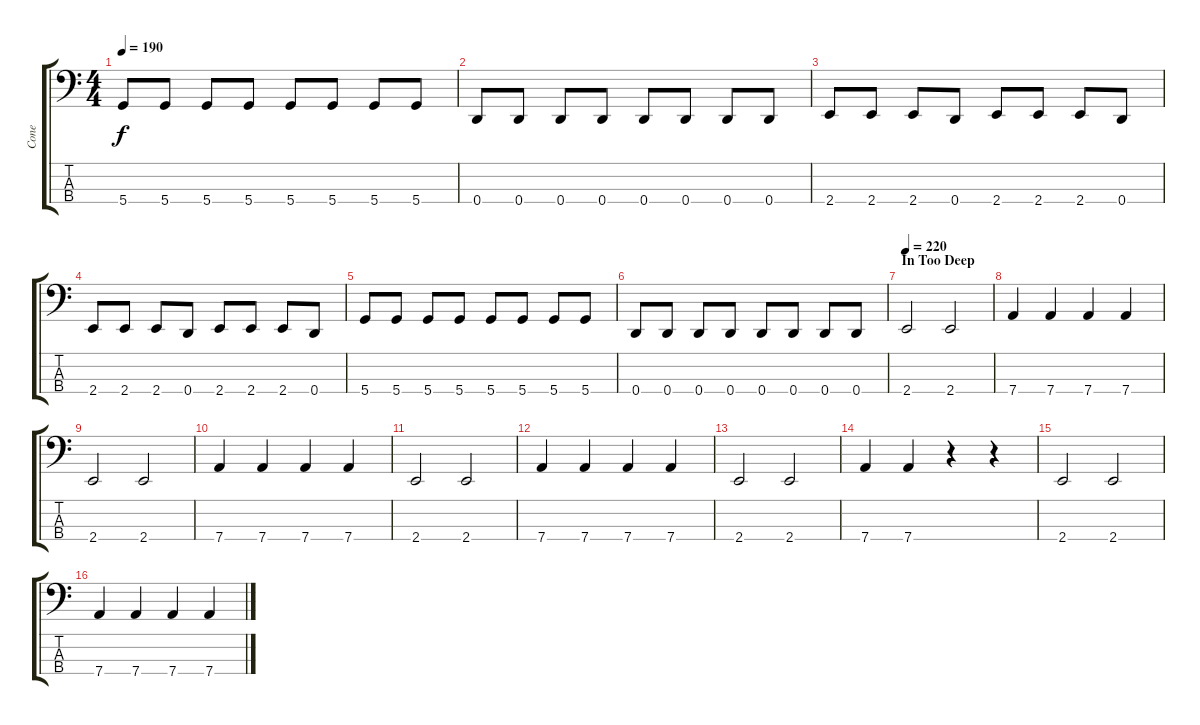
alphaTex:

\track ("Cone" "Cone") {instrument electricbasspick}
\staff {score tabs}
\tuning (G2 D2 A1 D1) {hide}
\ts (4 4)
\tempo 190
\clef f4
\ks c
5.4.8{dy f} 5.4.8 5.4.8 5.4.8 5.4.8 5.4.8 5.4.8 5.4.8 |
0.4.8 0.4.8 0.4.8 0.4.8 0.4.8 0.4.8 0.4.8 0.4.8 |
2.4.8 2.4.8 2.4.8 0.4.8 2.4.8 2.4.8 2.4.8 0.4.8 |
2.4.8 2.4.8 2.4.8 0.4.8 2.4.8 2.4.8 2.4.8 0.4.8 |
5.4.8 5.4.8 5.4.8 5.4.8 5.4.8 5.4.8 5.4.8 5.4.8 |
0.4.8 0.4.8 0.4.8 0.4.8 0.4.8 0.4.8 0.4.8 0.4.8 |
\section ("" "In Too Deep")
\tempo 220
2.4.2 2.4.2 |
7.4.4 7.4.4 7.4.4 7.4.4 |
2.4.2 2.4.2 |
7.4.4 7.4.4 7.4.4 7.4.4 |
2.4.2 2.4.2 |
7.4.4 7.4.4 7.4.4 7.4.4 |
2.4.2 2.4.2 |
7.4.4 7.4.4 r.4 r.4 |
2.4.2 2.4.2 |
7.4.4 7.4.4 7.4.4 7.4.4
